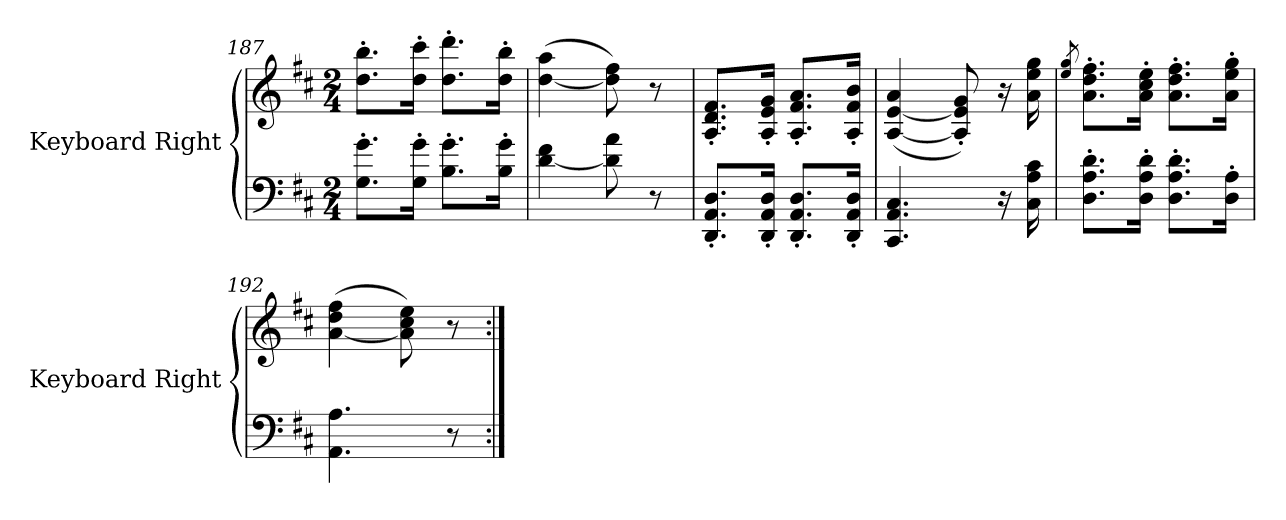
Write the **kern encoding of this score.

**kern	**kern
*part1	*part1
*staff2	*staff1
*I"Keyboard Right	*
*I'Keyboard Right	*
*clefF4	*clefG2
*k[f#c#]	*k[f#c#]
*D:	*D:
*M2/4	*M2/4
=187	=187
8.G\' 8.g\'L	8.dd\' 8.bb\'L
16G\' 16g\'Jk	16dd\' 16ccc#\'Jk
8.B\' 8.g\'L	8.dd\' 8.ddd\'L
16B\' 16g\'Jk	16dd\' 16bb\'Jk
!!LO:PB:g=z
=188	=188
[4d\ 4f#\	(<[4dd\ 4aa\
8d\] 8a\	8dd\] 8ff#\)
8r	8r
=189	=189
8.DD/' 8.AA/' 8.D/'L	8.A/' 8.d/' 8.f#/'L
16DD/' 16AA/' 16D/'Jk	16A/' 16e/' 16g/'Jk
8.DD/' 8.AA/' 8.D/'L	8.A/' 8.f#/' 8.a/'L
16DD/' 16AA/' 16D/'Jk	16A/' 16f#/' 16b/'Jk
=190	=190
4.CC#/ 4.AA/ 4.C#/	(>[4A/ [4e/ 4a/
.	8A/]' 8e/]' 8g/')
16r	16r
16C#\ 16A\ 16c#\	16a\ 16ee\ 16gg\
=191	=191
.	8qee/ 8qgg/
8.D\' 8.A\' 8.d\'L	8.a\' 8.dd\' 8.ff#\'L
16D\' 16A\' 16d\'Jk	16a\' 16cc#\' 16ee\'Jk
8.D\' 8.A\' 8.d\'L	8.a\' 8.dd\' 8.ff#\'L
16D\' 16A\'Jk	16a\' 16ee\' 16gg\'Jk
=192	=192
4.AA\ 4.A\	(<[4a\ 4dd\ 4ff#\
.	8a\] 8cc#\ 8ee\)
8r	8r
=:|!	=:|!
*-	*-
